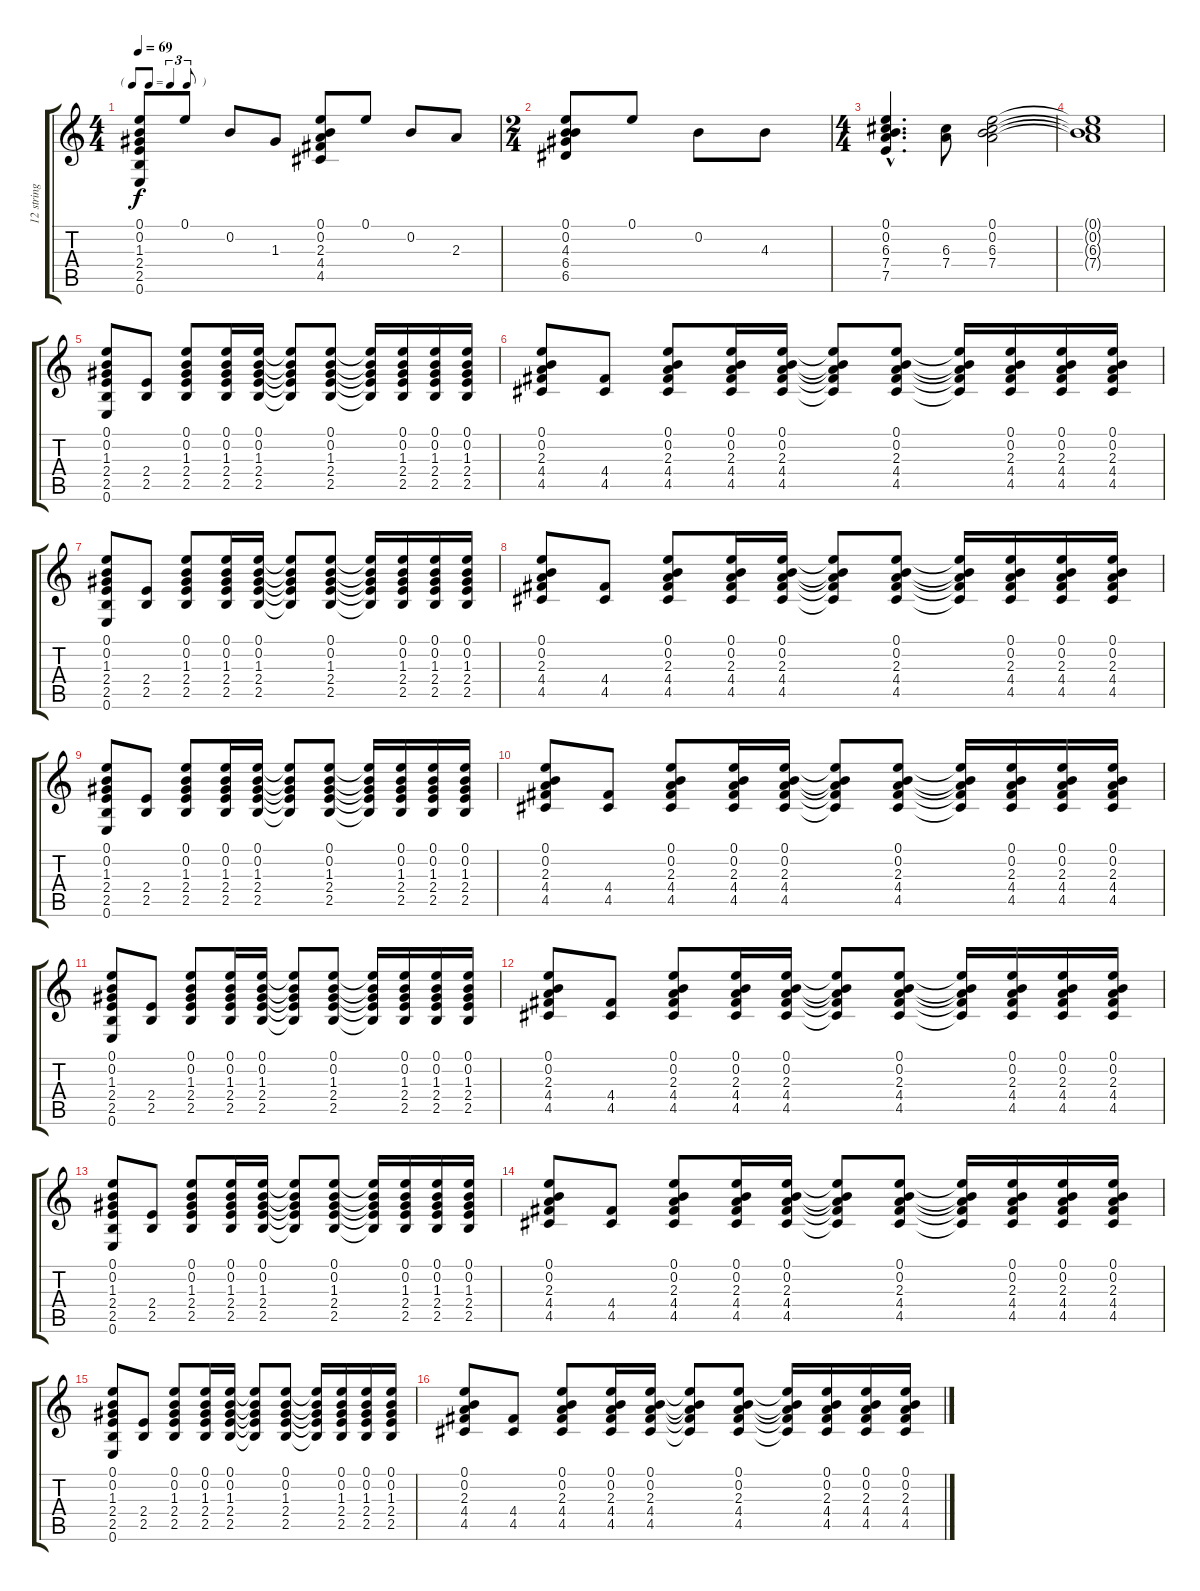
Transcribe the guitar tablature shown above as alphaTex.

\track ("12 string" "12 string") {instrument acousticguitarsteel}
\staff {score tabs}
\tuning (E4 B3 G3 D3 A2 E2) {hide}
\ts (4 4)
\tf triplet8th
\tempo 69
\clef g2
\ks c
(0.1 0.2 1.3 2.4 2.5 0.6).8{dy f} 0.1.8 0.2.8 1.3.8 (0.1 0.2 2.3 4.4 4.5).8 0.1.8 0.2.8 2.3.8 |
\ts (2 4)
(0.1 0.2 4.3 6.4 6.5).8 0.1.8 0.2.8 4.3.8 |
\ts (4 4)
(0.1{hac} 0.2{hac} 6.3{hac} 7.4{hac} 7.5{hac}).4{d} (6.3 7.4).8 (0.1 0.2 6.3 7.4).2 |
(0.1{t} 0.2{t} 6.3{t} 7.4{t}).1 |
(0.1 0.2 1.3 2.4 2.5 0.6).8 (2.4 2.5).8 (0.1 0.2 1.3 2.4 2.5).8 (0.1 0.2 1.3 2.4 2.5).16 (0.1 0.2 1.3 2.4 2.5).16 (0.1{t} 0.2{t} 1.3{t} 2.4{t} 2.5{t}).8 (0.1 0.2 1.3 2.4 2.5).8 (0.1{t} 0.2{t} 1.3{t} 2.4{t} 2.5{t}).16 (0.1 0.2 1.3 2.4 2.5).16 (0.1 0.2 1.3 2.4 2.5).16 (0.1 0.2 1.3 2.4 2.5).16 |
(0.1 0.2 2.3 4.4 4.5).8 (4.4 4.5).8 (0.1 0.2 2.3 4.4 4.5).8 (0.1 0.2 2.3 4.4 4.5).16 (0.1 0.2 2.3 4.4 4.5).16 (0.1{t} 0.2{t} 2.3{t} 4.4{t} 4.5{t}).8 (0.1 0.2 2.3 4.4 4.5).8 (0.1{t} 0.2{t} 2.3{t} 4.4{t} 4.5{t}).16 (0.1 0.2 2.3 4.4 4.5).16 (0.1 0.2 2.3 4.4 4.5).16 (0.1 0.2 2.3 4.4 4.5).16 |
(0.1 0.2 1.3 2.4 2.5 0.6).8 (2.4 2.5).8 (0.1 0.2 1.3 2.4 2.5).8 (0.1 0.2 1.3 2.4 2.5).16 (0.1 0.2 1.3 2.4 2.5).16 (0.1{t} 0.2{t} 1.3{t} 2.4{t} 2.5{t}).8 (0.1 0.2 1.3 2.4 2.5).8 (0.1{t} 0.2{t} 1.3{t} 2.4{t} 2.5{t}).16 (0.1 0.2 1.3 2.4 2.5).16 (0.1 0.2 1.3 2.4 2.5).16 (0.1 0.2 1.3 2.4 2.5).16 |
(0.1 0.2 2.3 4.4 4.5).8 (4.4 4.5).8 (0.1 0.2 2.3 4.4 4.5).8 (0.1 0.2 2.3 4.4 4.5).16 (0.1 0.2 2.3 4.4 4.5).16 (0.1{t} 0.2{t} 2.3{t} 4.4{t} 4.5{t}).8 (0.1 0.2 2.3 4.4 4.5).8 (0.1{t} 0.2{t} 2.3{t} 4.4{t} 4.5{t}).16 (0.1 0.2 2.3 4.4 4.5).16 (0.1 0.2 2.3 4.4 4.5).16 (0.1 0.2 2.3 4.4 4.5).16 |
(0.1 0.2 1.3 2.4 2.5 0.6).8 (2.4 2.5).8 (0.1 0.2 1.3 2.4 2.5).8 (0.1 0.2 1.3 2.4 2.5).16 (0.1 0.2 1.3 2.4 2.5).16 (0.1{t} 0.2{t} 1.3{t} 2.4{t} 2.5{t}).8 (0.1 0.2 1.3 2.4 2.5).8 (0.1{t} 0.2{t} 1.3{t} 2.4{t} 2.5{t}).16 (0.1 0.2 1.3 2.4 2.5).16 (0.1 0.2 1.3 2.4 2.5).16 (0.1 0.2 1.3 2.4 2.5).16 |
(0.1 0.2 2.3 4.4 4.5).8 (4.4 4.5).8 (0.1 0.2 2.3 4.4 4.5).8 (0.1 0.2 2.3 4.4 4.5).16 (0.1 0.2 2.3 4.4 4.5).16 (0.1{t} 0.2{t} 2.3{t} 4.4{t} 4.5{t}).8 (0.1 0.2 2.3 4.4 4.5).8 (0.1{t} 0.2{t} 2.3{t} 4.4{t} 4.5{t}).16 (0.1 0.2 2.3 4.4 4.5).16 (0.1 0.2 2.3 4.4 4.5).16 (0.1 0.2 2.3 4.4 4.5).16 |
(0.1 0.2 1.3 2.4 2.5 0.6).8 (2.4 2.5).8 (0.1 0.2 1.3 2.4 2.5).8 (0.1 0.2 1.3 2.4 2.5).16 (0.1 0.2 1.3 2.4 2.5).16 (0.1{t} 0.2{t} 1.3{t} 2.4{t} 2.5{t}).8 (0.1 0.2 1.3 2.4 2.5).8 (0.1{t} 0.2{t} 1.3{t} 2.4{t} 2.5{t}).16 (0.1 0.2 1.3 2.4 2.5).16 (0.1 0.2 1.3 2.4 2.5).16 (0.1 0.2 1.3 2.4 2.5).16 |
(0.1 0.2 2.3 4.4 4.5).8 (4.4 4.5).8 (0.1 0.2 2.3 4.4 4.5).8 (0.1 0.2 2.3 4.4 4.5).16 (0.1 0.2 2.3 4.4 4.5).16 (0.1{t} 0.2{t} 2.3{t} 4.4{t} 4.5{t}).8 (0.1 0.2 2.3 4.4 4.5).8 (0.1{t} 0.2{t} 2.3{t} 4.4{t} 4.5{t}).16 (0.1 0.2 2.3 4.4 4.5).16 (0.1 0.2 2.3 4.4 4.5).16 (0.1 0.2 2.3 4.4 4.5).16 |
(0.1 0.2 1.3 2.4 2.5 0.6).8 (2.4 2.5).8 (0.1 0.2 1.3 2.4 2.5).8 (0.1 0.2 1.3 2.4 2.5).16 (0.1 0.2 1.3 2.4 2.5).16 (0.1{t} 0.2{t} 1.3{t} 2.4{t} 2.5{t}).8 (0.1 0.2 1.3 2.4 2.5).8 (0.1{t} 0.2{t} 1.3{t} 2.4{t} 2.5{t}).16 (0.1 0.2 1.3 2.4 2.5).16 (0.1 0.2 1.3 2.4 2.5).16 (0.1 0.2 1.3 2.4 2.5).16 |
(0.1 0.2 2.3 4.4 4.5).8 (4.4 4.5).8 (0.1 0.2 2.3 4.4 4.5).8 (0.1 0.2 2.3 4.4 4.5).16 (0.1 0.2 2.3 4.4 4.5).16 (0.1{t} 0.2{t} 2.3{t} 4.4{t} 4.5{t}).8 (0.1 0.2 2.3 4.4 4.5).8 (0.1{t} 0.2{t} 2.3{t} 4.4{t} 4.5{t}).16 (0.1 0.2 2.3 4.4 4.5).16 (0.1 0.2 2.3 4.4 4.5).16 (0.1 0.2 2.3 4.4 4.5).16 |
(0.1 0.2 1.3 2.4 2.5 0.6).8 (2.4 2.5).8 (0.1 0.2 1.3 2.4 2.5).8 (0.1 0.2 1.3 2.4 2.5).16 (0.1 0.2 1.3 2.4 2.5).16 (0.1{t} 0.2{t} 1.3{t} 2.4{t} 2.5{t}).8 (0.1 0.2 1.3 2.4 2.5).8 (0.1{t} 0.2{t} 1.3{t} 2.4{t} 2.5{t}).16 (0.1 0.2 1.3 2.4 2.5).16 (0.1 0.2 1.3 2.4 2.5).16 (0.1 0.2 1.3 2.4 2.5).16 |
(0.1 0.2 2.3 4.4 4.5).8 (4.4 4.5).8 (0.1 0.2 2.3 4.4 4.5).8 (0.1 0.2 2.3 4.4 4.5).16 (0.1 0.2 2.3 4.4 4.5).16 (0.1{t} 0.2{t} 2.3{t} 4.4{t} 4.5{t}).8 (0.1 0.2 2.3 4.4 4.5).8 (0.1{t} 0.2{t} 2.3{t} 4.4{t} 4.5{t}).16 (0.1 0.2 2.3 4.4 4.5).16 (0.1 0.2 2.3 4.4 4.5).16 (0.1 0.2 2.3 4.4 4.5).16
